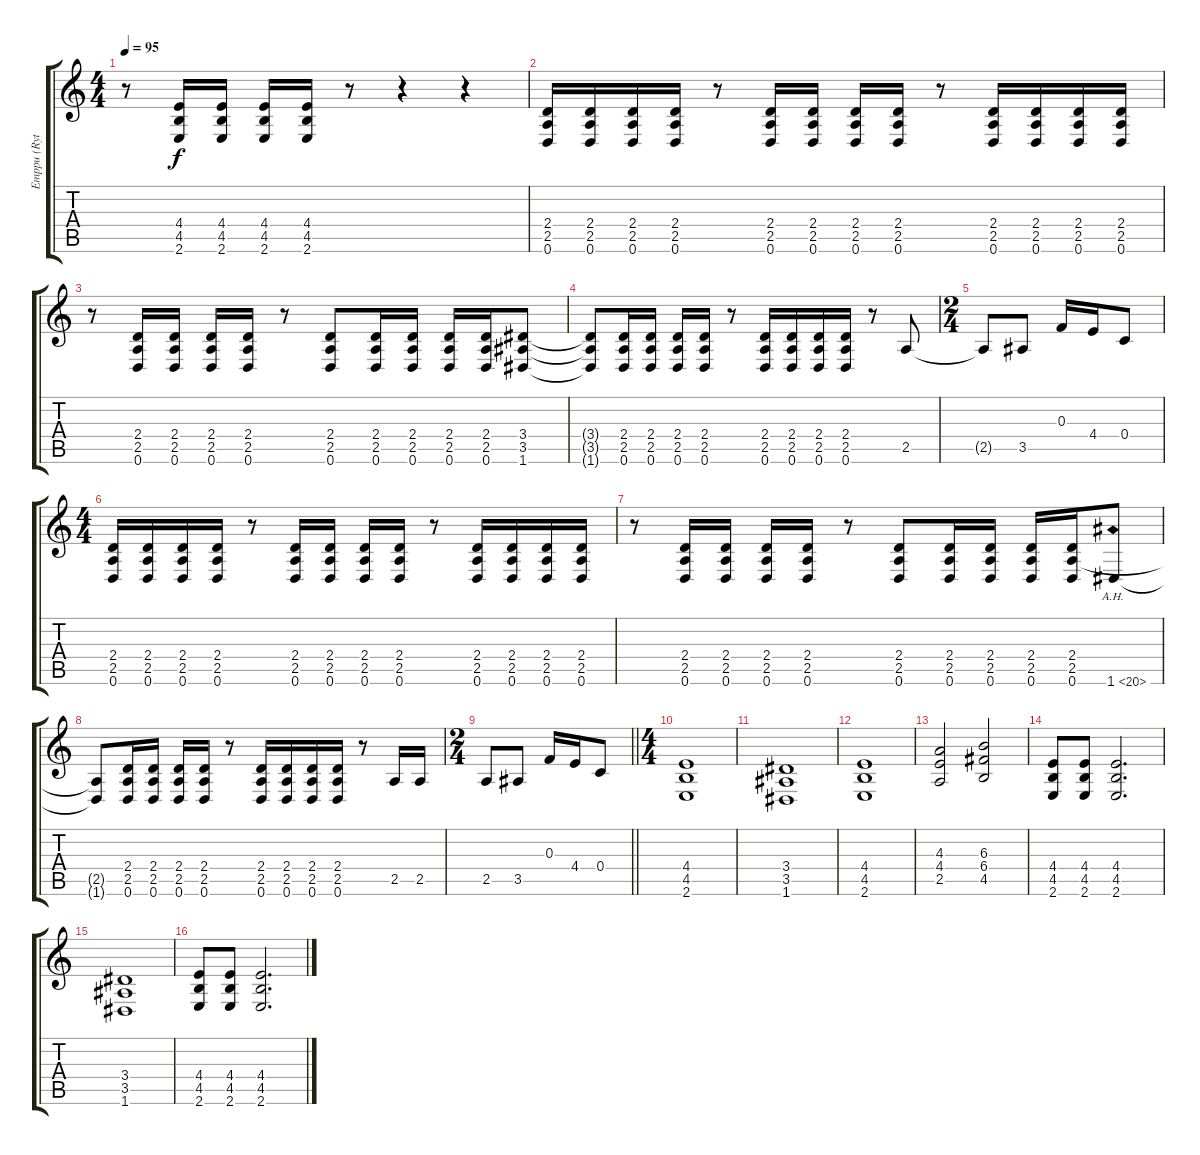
\track ("Emppu (Rythm)" "Emppu (Ryt") {instrument distortionguitar}
\staff {score tabs}
\tuning (E4 A3 F3 C3 G2 D2) {hide}
\ts (4 4)
\tempo 95
\clef g2
\ks c
r.8{dy f} (4.4 4.5 2.6).16 (4.4 4.5 2.6).16 (4.4 4.5 2.6).16 (4.4 4.5 2.6).16 r.8 r.4 r.4 |
(2.4 2.5 0.6).16 (2.4 2.5 0.6).16 (2.4 2.5 0.6).16 (2.4 2.5 0.6).16 r.8 (2.4 2.5 0.6).16 (2.4 2.5 0.6).16 (2.4 2.5 0.6).16 (2.4 2.5 0.6).16 r.8 (2.4 2.5 0.6).16 (2.4 2.5 0.6).16 (2.4 2.5 0.6).16 (2.4 2.5 0.6).16 |
r.8 (2.4 2.5 0.6).16 (2.4 2.5 0.6).16 (2.4 2.5 0.6).16 (2.4 2.5 0.6).16 r.8 (2.4 2.5 0.6).8 (2.4 2.5 0.6).16 (2.4 2.5 0.6).16 (2.4 2.5 0.6).16 (2.4 2.5 0.6).16 (3.4 3.5 1.6).8 |
(3.4{t} 3.5{t} 1.6{t}).8 (2.4 2.5 0.6).16 (2.4 2.5 0.6).16 (2.4 2.5 0.6).16 (2.4 2.5 0.6).16 r.8 (2.4 2.5 0.6).16 (2.4 2.5 0.6).16 (2.4 2.5 0.6).16 (2.4 2.5 0.6).16 r.8 2.5.8 |
\ts (2 4)
2.5{t}.8 3.5.8 0.3.16 4.4.16 0.4.8 |
\ts (4 4)
(2.4 2.5 0.6).16 (2.4 2.5 0.6).16 (2.4 2.5 0.6).16 (2.4 2.5 0.6).16 r.8 (2.4 2.5 0.6).16 (2.4 2.5 0.6).16 (2.4 2.5 0.6).16 (2.4 2.5 0.6).16 r.8 (2.4 2.5 0.6).16 (2.4 2.5 0.6).16 (2.4 2.5 0.6).16 (2.4 2.5 0.6).16 |
r.8 (2.4 2.5 0.6).16 (2.4 2.5 0.6).16 (2.4 2.5 0.6).16 (2.4 2.5 0.6).16 r.8 (2.4 2.5 0.6).8 (2.4 2.5 0.6).16 (2.4 2.5 0.6).16 (2.4 2.5 0.6).16 (2.4 2.5 0.6).16 1.6{ah 19}.8 |
(2.5{t} 1.6{t}).8 (2.4 2.5 0.6).16 (2.4 2.5 0.6).16 (2.4 2.5 0.6).16 (2.4 2.5 0.6).16 r.8 (2.4 2.5 0.6).16 (2.4 2.5 0.6).16 (2.4 2.5 0.6).16 (2.4 2.5 0.6).16 r.8 2.5.16 2.5.16 |
\ts (2 4)
\barLineRight lightlight
2.5.8 3.5.8 0.3.16 4.4.16 0.4.8 |
\ts (4 4)
(4.4 4.5 2.6).1 |
(3.4 3.5 1.6).1 |
(4.4 4.5 2.6).1 |
(4.3 4.4 2.5).2 (6.3 6.4 4.5).2 |
(4.4 4.5 2.6).8 (4.4 4.5 2.6).8 (4.4 4.5 2.6).2{d} |
(3.4 3.5 1.6).1 |
(4.4 4.5 2.6).8 (4.4 4.5 2.6).8 (4.4 4.5 2.6).2{d}
